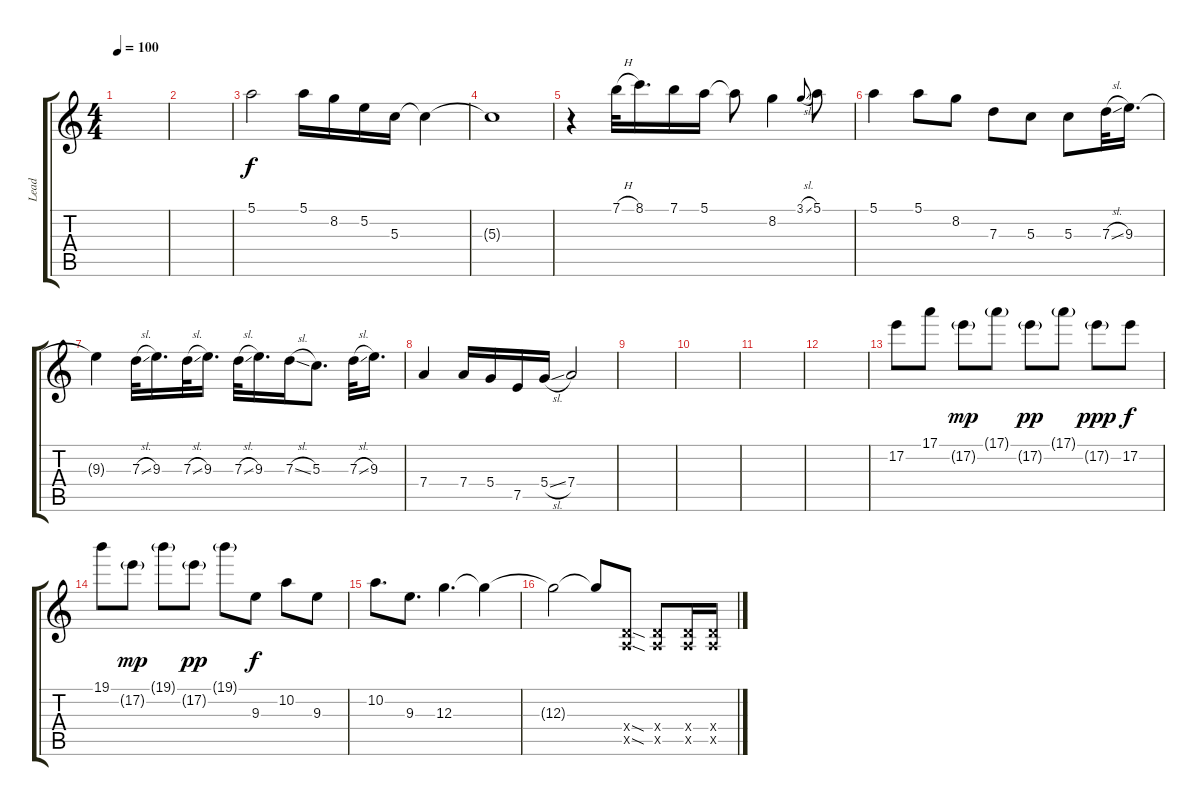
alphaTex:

\track ("Lead" "Lead") {instrument overdrivenguitar}
\staff {score tabs}
\tuning (E4 B3 G3 D3 A2 E2) {hide}
\ts (4 4)
\tempo 100
\clef g2
\ks c
|
|
5.1.2 5.1.16 8.2.16 5.2.16 5.3.16 5.3{t}.4 |
5.3{t}.1 |
r.4 7.1{h}.32 8.1.16{d} 7.1.16 5.1.16 5.1{t}.8 8.2.4 3.1{sl}.8{gr onbeat} 5.1.8 |
5.1.4 5.1.8 8.2.8 7.3.8 5.3.8 5.3.8 7.3{sl}.32 9.3.16{d} |
9.3{t}.4 7.3{sl}.32 9.3.16{d} 7.3{sl}.32 9.3.16{d} 7.3{sl}.32 9.3.16{d} 7.3{sl}.16 5.3.8{d} 7.3{sl}.32 9.3.16{d} |
7.4.4 7.4.16 5.4.16 7.5.16 5.4{sl}.16 7.4.2 |
|
|
|
|
17.2.8 17.1.8 17.2{g}.8{dy mp} 17.1{g}.8 17.2{g}.8{dy pp} 17.1{g}.8 17.2{g}.8{dy ppp} 17.2.8{dy f} |
19.1.8 17.2{g}.8{dy mp} 19.1{g}.8 17.2{g}.8{dy pp} 19.1{g}.8 9.3.8{dy f} 10.2.8 9.3.8 |
10.2.8{d} 9.3.8{d} 12.3.4{d} 12.3{t}.4 |
12.3{t}.2 12.3{t}.8 (0.4{sod x} 0.5{sod x}).8 (0.4{x} 0.5{x}).8 (0.4{x} 0.5{x}).16 (0.4{x} 0.5{x}).16
